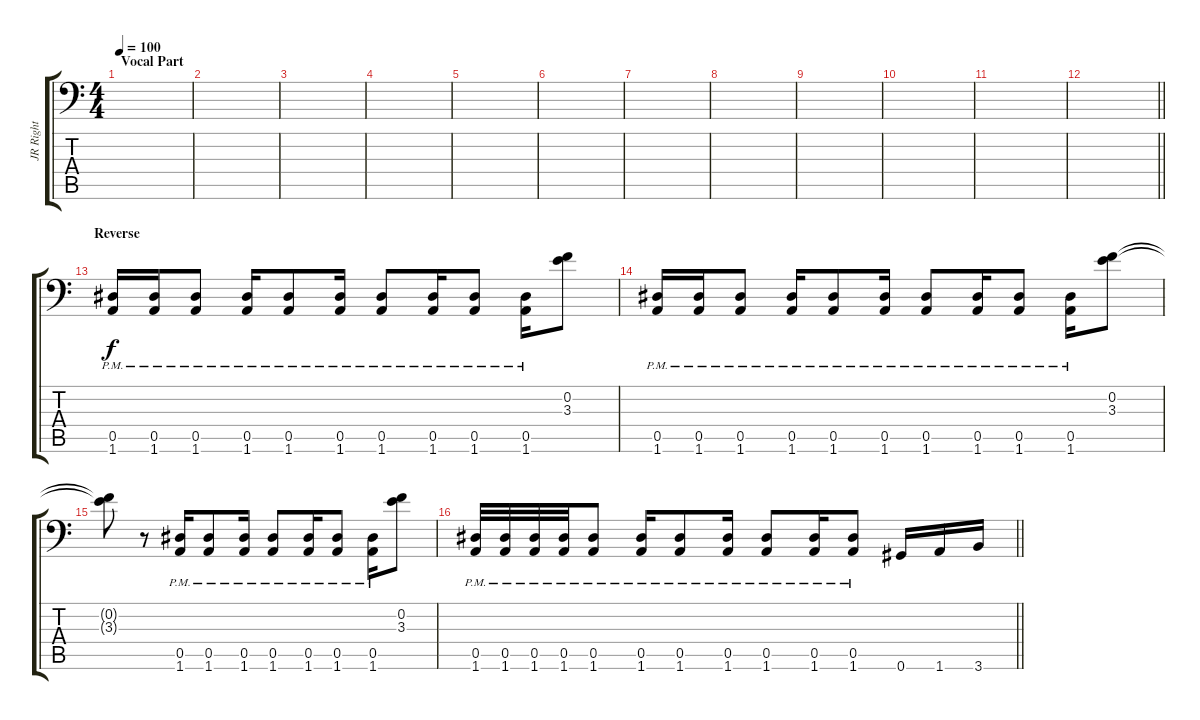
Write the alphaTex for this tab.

\track ("JR Right" "JR Right") {instrument distortionguitar}
\staff {score tabs}
\tuning (Bb3 F3 Db3 Ab2 Eb2 Ab1) {hide}
\ts (4 4)
\section ("" "Vocal Part")
\tempo 100
\clef f4
\ks c
|
|
|
|
|
|
|
|
|
|
|
\barLineRight lightlight
|
\section ("" "Reverse")
(0.5{pm} 1.6{pm}).16 (0.5{pm} 1.6{pm}).16 (0.5{pm} 1.6{pm}).8 (0.5{pm} 1.6{pm}).16 (0.5{pm} 1.6{pm}).8 (0.5{pm} 1.6{pm}).16 (0.5{pm} 1.6{pm}).8 (0.5{pm} 1.6{pm}).16 (0.5{pm} 1.6{pm}).8 (0.5{pm} 1.6{pm}).16 (0.2 3.3).8 |
(0.5{pm} 1.6{pm}).16 (0.5{pm} 1.6{pm}).16 (0.5{pm} 1.6{pm}).8 (0.5{pm} 1.6{pm}).16 (0.5{pm} 1.6{pm}).8 (0.5{pm} 1.6{pm}).16 (0.5{pm} 1.6{pm}).8 (0.5{pm} 1.6{pm}).16 (0.5{pm} 1.6{pm}).8 (0.5{pm} 1.6{pm}).16 (0.2 3.3).8 |
(0.2{t} 3.3{t}).8 r.8 (0.5{pm} 1.6{pm}).16 (0.5{pm} 1.6{pm}).8 (0.5{pm} 1.6{pm}).16 (0.5{pm} 1.6{pm}).8 (0.5{pm} 1.6{pm}).16 (0.5{pm} 1.6{pm}).8 (0.5{pm} 1.6{pm}).16 (0.2 3.3).8 |
\barLineRight lightlight
(0.5{pm} 1.6{pm}).32 (0.5{pm} 1.6{pm}).32 (0.5{pm} 1.6{pm}).32 (0.5{pm} 1.6{pm}).32 (0.5{pm} 1.6{pm}).8 (0.5{pm} 1.6{pm}).16 (0.5{pm} 1.6{pm}).8 (0.5{pm} 1.6{pm}).16 (0.5{pm} 1.6{pm}).8 (0.5{pm} 1.6{pm}).16 (0.5{pm} 1.6{pm}).8 0.6.16 1.6.16 3.6.16
